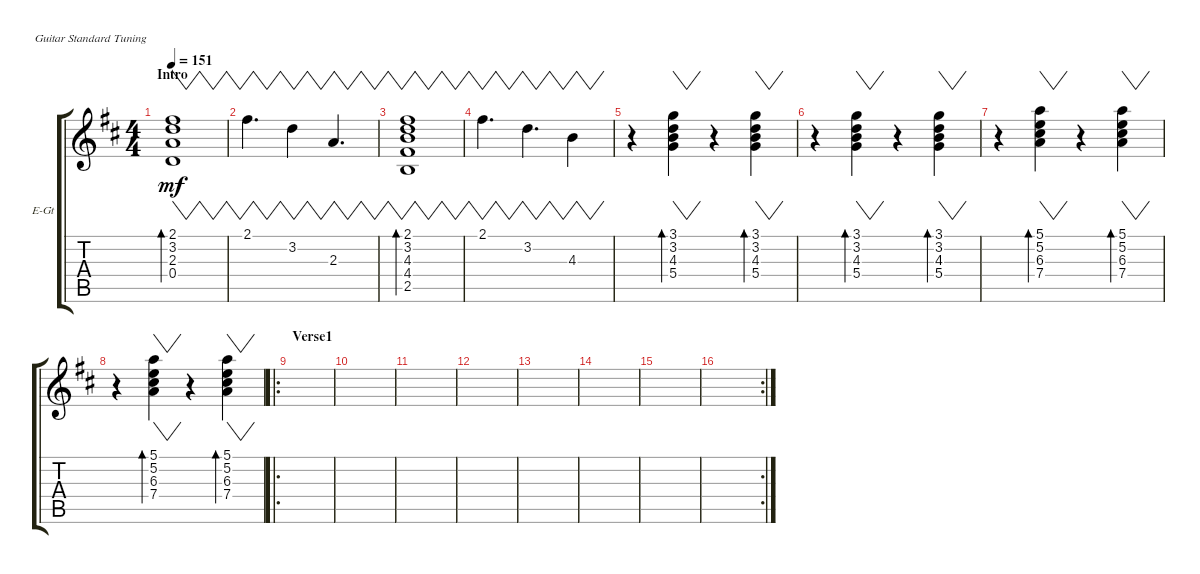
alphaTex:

\defaultSystemsLayout 4
\bracketExtendMode groupsimilarinstruments
\firstSystemTrackNameOrientation horizontal
\otherSystemsTrackNameOrientation horizontal
\track ("Electric Guitar (Drive)" "E-Gt") {instrument electricguitarclean}
\staff {score tabs}
\tuning (E4 B3 G3 D3 A2 E2)
\ts (4 4)
\section ("" "Intro")
\tempo 151
\clef g2
\ks d
(0.4 2.3 3.2 2.1).1{vw bd 147 dy mf instrument electricguitarclean} |
2.1.4{vw d} 3.2.4{vw} 2.3.4{vw d} |
(2.5 4.4 4.3 3.2 2.1).1{vw bd 144} |
2.1.4{vw d} 3.2.4{vw d} 4.3.4{vw} |
r.4 (5.4 4.3 3.2 3.1).4{vw bd 142} r.4 (5.4 4.3 3.2 3.1).4{vw bd 141} |
r.4 (5.4 4.3 3.2 3.1).4{vw bd 141} r.4 (5.4 4.3 3.2 3.1).4{vw bd 141} |
r.4 (7.4 6.3 5.2 5.1).4{vw bd 141} r.4 (7.4 6.3 5.2 5.1).4{vw bd 141} |
r.4 (7.4 6.3 5.2 5.1).4{vw bd 141} r.4 (7.4 6.3 5.2 5.1).4{vw bd 141} |
\ro
\section ("" "Verse1")
|
|
|
|
|
|
|
\rc 2
